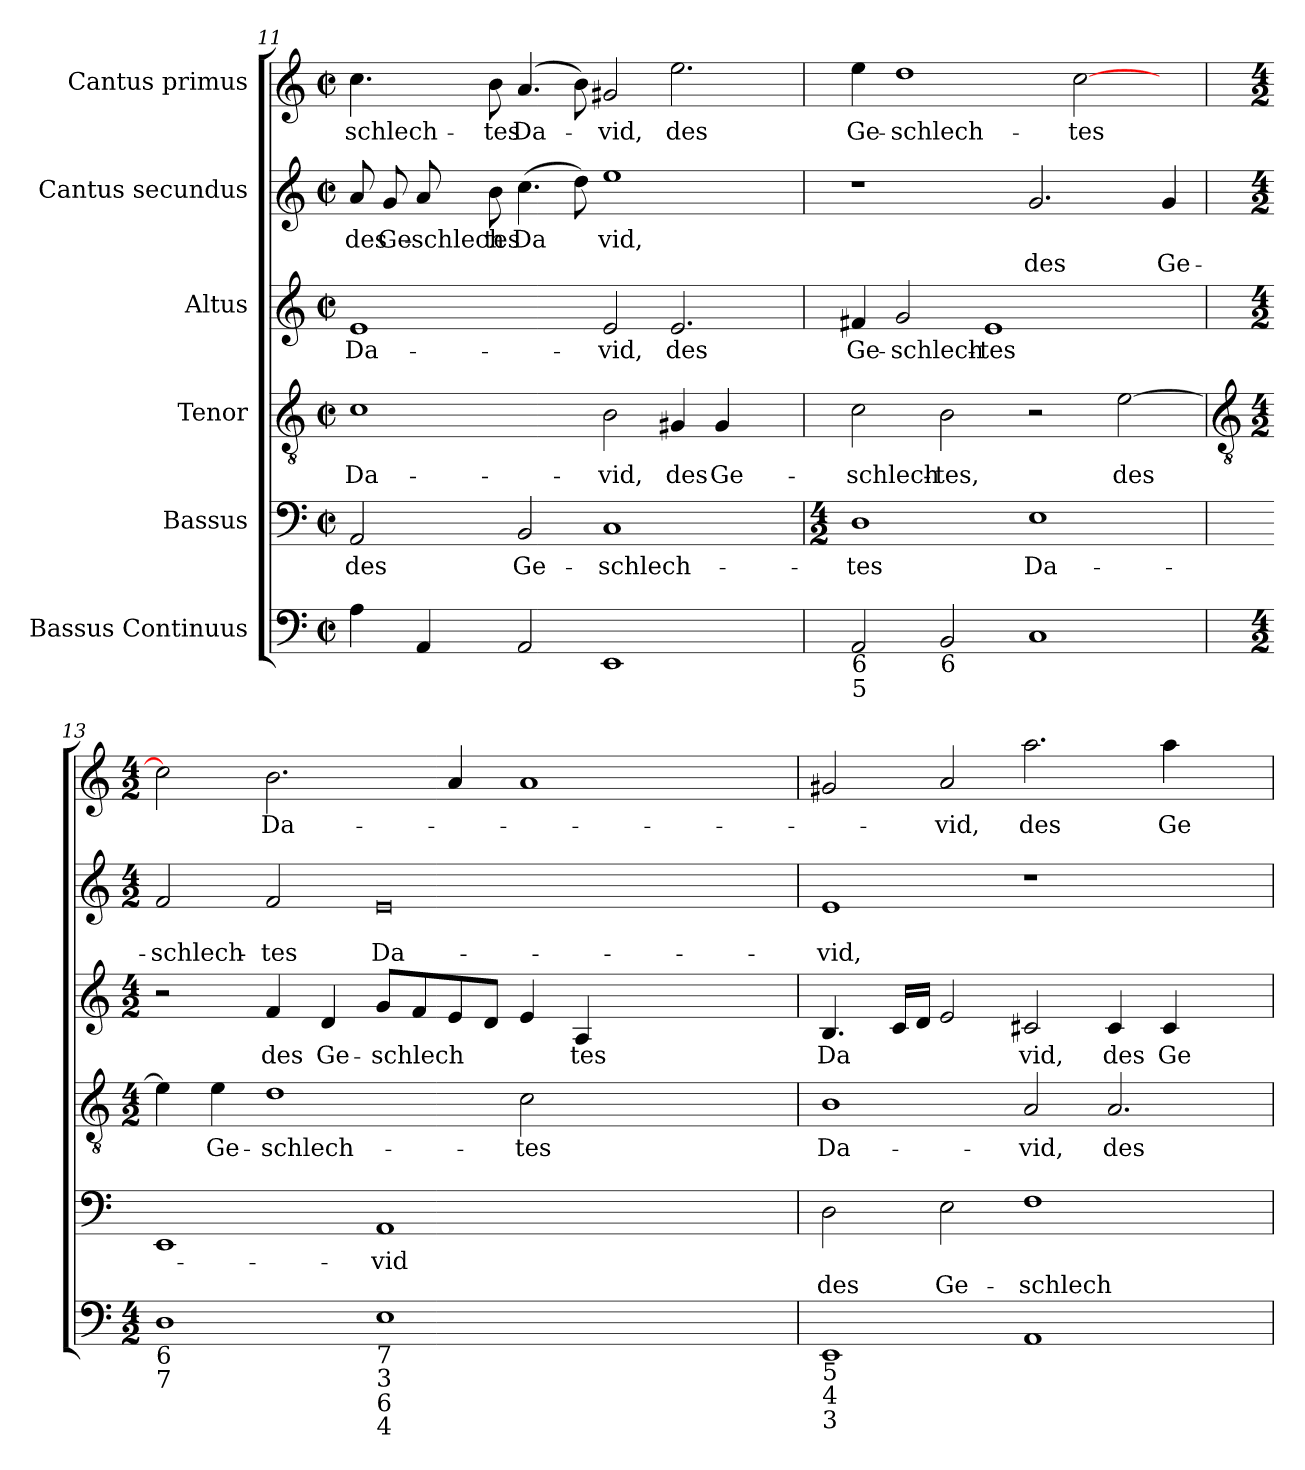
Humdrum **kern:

**kern	**kern	**text	**text	**kern	**text	**kern	**text	**kern	**text	**text	**kern	**text
*part6	*part5	*part5	*part5	*part4	*part4	*part3	*part3	*part2	*part2	*part2	*part1	*part1
*staff6	*staff5	*staff5	*staff5	*staff4	*staff4	*staff3	*staff3	*staff2	*staff2	*staff2	*staff1	*staff1
*I"Bassus Continuus	*I"Bassus	*	*	*I"Tenor	*	*I"Altus	*	*I"Cantus secundus	*	*	*I"Cantus primus	*
*clefF4	*clefF4	*	*	*clefGv2	*	*clefG2	*	*clefG2	*	*	*clefG2	*
*ITrd7c12	*	*	*	*	*	*	*	*	*	*	*	*
*k[]	*k[]	*	*	*k[]	*	*k[]	*	*k[]	*	*	*k[]	*
*C:	*C:	*	*	*C:	*	*C:	*	*C:	*	*	*C:	*
*M4/2	*M4/2	*	*	*M4/2	*	*M4/2	*	*M4/2	*	*	*M4/2	*
*met(c|)	*met(c|)	*	*	*met(c|)	*	*met(c|)	*	*met(c|)	*	*	*met(c|)	*
=11	=11	=11	=11	=11	=11	=11	=11	=11	=11	=11	=11	=11
!	!	!LO:LY:b	!	!	!LO:LY:b	!	!LO:LY:b	!	!LO:LY:b	!	!	!LO:LY:b
4AA	2AA	des	.	1c	Da-	1e	Da-	8a	des	.	4.cc	-schlech-
!	!	!	!	!	!	!	!	!	!LO:LY:b	!	!	!
.	.	.	.	.	.	.	.	8g	Ge-	.	.	.
!	!	!	!	!	!	!	!	!	!LO:LY:b	!	!	!
4AAA	.	.	.	.	.	.	.	8a	-schlech-	.	.	.
!	!	!	!	!	!	!	!	!	!LO:LY:b	!	!	!LO:LY:b
.	.	.	.	.	.	.	.	8b	-tes	.	8b	-tes
!	!	!LO:LY:b	!	!	!	!	!	!	!LO:LY:b	!	!	!LO:LY:b
2AAA	2BB	Ge-	.	.	.	.	.	(>4.cc	Da	.	(>4.a	Da-
.	.	.	.	.	.	.	.	8dd)	.	.	8b)	.
!	!	!LO:LY:b	!	!	!LO:LY:b	!	!LO:LY:b	!	!LO:LY:b	!	!	!LO:LY:b
1EEE	1C	-schlech-	.	2B	-vid,	2e	-vid,	1ee	vid,	.	2g#X	-vid,
!	!	!	!	!	!LO:LY:b	!	!LO:LY:b	!	!	!	!	!LO:LY:b
.	.	.	.	4G#X	des	2.e	des	.	.	.	2.ee	des
!	!	!	!	!	!LO:LY:b	!	!	!	!	!	!	!
.	.	.	.	4G#	Ge-	.	.	.	.	.	.	.
4ryy	4ryy	.	.	4ryy	.	.	.	4ryy	.	.	.	.
!!LO:LB:g=z
=12	=12	=12	=12	=12	=12	=12	=12	=12	=12	=12	=12	=12
*	*M4/2	*	*	*	*	*	*	*	*	*	*	*
!LO:TX:b:t=6	!	!	!	!	!	!	!	!	!	!	!	!
!LO:TX:b:t=5	!	!	!	!	!	!	!	!	!	!	!	!
!	!	!LO:LY:b	!	!	!LO:LY:b	!	!LO:LY:b	!	!	!	!	!LO:LY:b
2AAA	1D	-tes	.	2c	-schlech-	4f#X	Ge-	1r	.	.	4ee	Ge-
!	!	!	!	!	!	!	!LO:LY:b	!	!	!	!	!LO:LY:b
.	.	.	.	.	.	2g	-schlech-	.	.	.	1dd	-schlech-
!LO:TX:b:t=6	!	!	!	!	!	!	!	!	!	!	!	!
!	!	!	!	!	!LO:LY:b	!	!	!	!	!	!	!
2BBB	.	.	.	2B	-tes,	.	.	.	.	.	.	.
!	!	!	!	!	!	!	!LO:LY:b	!	!	!	!	!
.	.	.	.	.	.	1e	-tes	.	.	.	.	.
!	!	!LO:LY:b	!	!	!	!	!	!	!	!LO:LY:b	!	!
1CC	1E	Da-	.	2r	.	.	.	2.g	.	des	.	.
!	!	!	!	!	!	!	!	!	!	!	!	!LO:LY:b
.	.	.	.	.	.	.	.	.	.	.	[2cc	-tes
!	!	!	!	!	!LO:LY:b	!	!	!	!	!	!	!
.	.	.	.	[2e	des	.	.	.	.	.	.	.
!	!	!	!	!	!	!	!	!	!	!LO:LY:b	!	!
.	.	.	.	.	.	4ryy	.	4g	.	Ge-	4ryy	.
!!LO:LB:g=z
=13	=13	=13	=13	=13	=13	=13	=13	=13	=13	=13	=13	=13
*	*	*	*	*clefGv2	*	*	*	*	*	*	*	*
*M4/2	*	*	*	*M4/2	*	*M4/2	*	*M4/2	*	*	*M4/2	*
!LO:TX:b:t=6	!	!	!	!	!	!	!	!	!	!	!	!
!LO:TX:b:t=7	!	!	!	!	!	!	!	!	!	!	!	!
!	!	!	!	!	!	!	!	!	!	!LO:LY:b	!	!
1DD	1EE	.	.	4e]	.	2r	.	2f	.	-schlech-	2cc]	.
!	!	!	!	!	!LO:LY:b	!	!	!	!	!	!	!
.	.	.	.	4e	Ge-	.	.	.	.	.	.	.
!	!	!	!	!	!LO:LY:b	!	!LO:LY:b	!	!	!LO:LY:b	!	!LO:LY:b
.	.	.	.	1d	-schlech-	4f	des	2f	.	-tes	2.b	Da-
!	!	!	!	!	!	!	!LO:LY:b	!	!	!	!	!
.	.	.	.	.	.	4d	Ge-	.	.	.	.	.
!LO:TX:b:t=7\n3	!	!	!	!	!	!	!	!	!	!	!	!
!LO:TX:b:t=6\n4	!	!	!	!	!	!	!	!	!	!	!	!
!	!	!LO:LY:b	!	!	!	!	!LO:LY:b	!	!	!LO:LY:b	!	!
1EE	1AA	-vid	.	.	.	8gL	-schlech	0e	.	Da-	.	.
.	.	.	.	.	.	8f	.	.	.	.	.	.
.	.	.	.	.	.	8e	.	.	.	.	4a	.
.	.	.	.	.	.	8dJ	.	.	.	.	.	.
!	!	!	!	!	!LO:LY:b	!	!	!	!	!	!	!
.	.	.	.	2c	-tes	4e	.	.	.	.	1a	.
!	!	!	!	!	!	!	!LO:LY:b	!	!	!	!	!
.	.	.	.	.	.	4A	tes	.	.	.	.	.
1ryy	1ryy	.	.	1ryy	.	1ryy	.	.	.	.	.	.
.	.	.	.	.	.	.	.	.	.	.	2ryy	.
=14	=14	=14	=14	=14	=14	=14	=14	=14	=14	=14	=14	=14
!LO:TX:b:t=5\n4	!	!	!	!	!	!	!	!	!	!	!	!
!LO:TX:b:t=3	!	!	!	!	!	!	!	!	!	!	!	!
!	!	!	!LO:LY:b	!	!LO:LY:b	!	!LO:LY:b	!	!	!LO:LY:b	!	!
1EEE	2D	.	des	1B	Da-	4.B	Da	1e	.	-vid,	2g#X	.
.	.	.	.	.	.	16cLL	.	.	.	.	.	.
.	.	.	.	.	.	16dJJ	.	.	.	.	.	.
!	!	!	!LO:LY:b	!	!	!	!	!	!	!	!	!LO:LY:b
.	2E	.	Ge-	.	.	2e	.	.	.	.	2a	-vid,
!	!	!	!LO:LY:b	!	!LO:LY:b	!	!LO:LY:b	!	!	!	!	!LO:LY:b
1AAA	1F	.	-schlech-	2A	-vid,	2c#X	vid,	1r	.	.	2.aa	des
!	!	!	!	!	!LO:LY:b	!	!LO:LY:b	!	!	!	!	!
.	.	.	.	2.A	des	4c#	des	.	.	.	.	.
!	!	!	!	!	!	!	!LO:LY:b	!	!	!	!	!LO:LY:b
.	.	.	.	.	.	4c#	Ge-	.	.	.	4aa	Ge-
4ryy	4ryy	.	.	.	.	4ryy	.	4ryy	.	.	4ryy	.
=	=	=	=	=	=	=	=	=	=	=	=	=
*-	*-	*-	*-	*-	*-	*-	*-	*-	*-	*-	*-	*-
